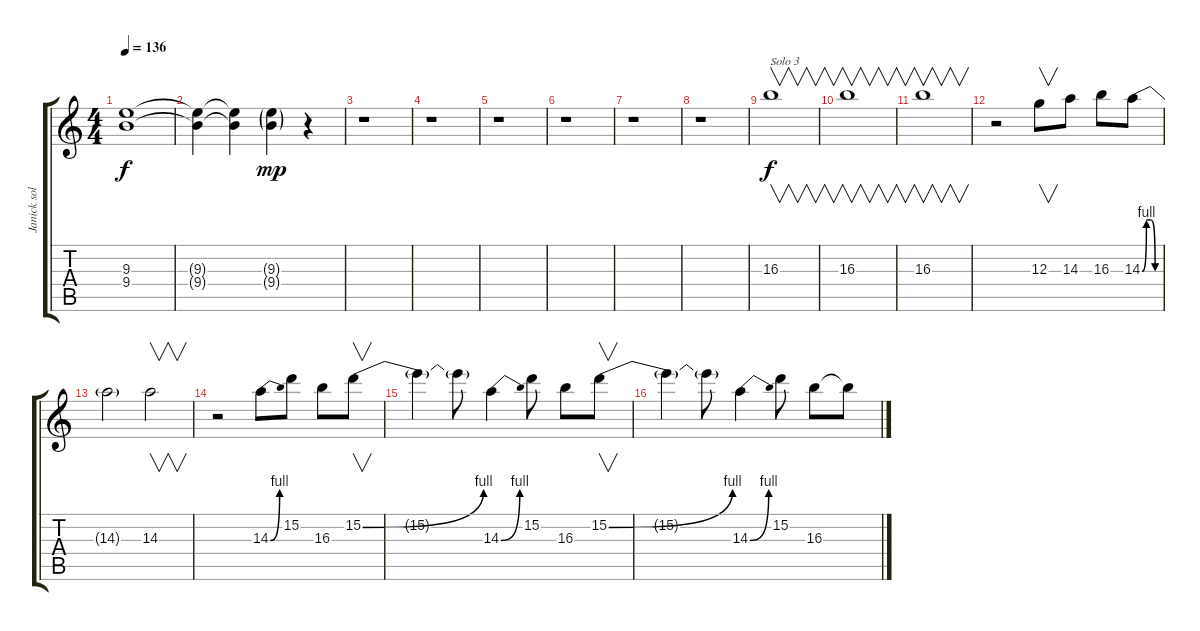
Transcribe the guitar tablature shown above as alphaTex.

\track ("Janick solo" "Janick sol") {instrument overdrivenguitar}
\staff {score tabs}
\tuning (E4 B3 G3 D3 A2 E2) {hide}
\ts (4 4)
\tempo 136
\clef g2
\ks c
(9.3 9.4).1{dy f} |
(9.3{t} 9.4{t}).4 (9.3{t} 9.4{t}).4 (9.3{g} 9.4{g}).4{dy mp} r.4 |
r.1 |
r.1 |
r.1 |
r.1 |
r.1 |
r.1 |
16.3.1{v txt "Solo 3" dy f} |
16.3.1{v} |
16.3.1{v} |
r.2 12.3.8{v} 14.3.8 16.3.8 14.3{be (custom 0 0 15 4 30 4 45 0 60 0)}.8 |
14.3{t}.2 14.3.2{v} |
r.2 14.3{be (bend 0 0 60 4)}.8 15.2.8 16.3.8 15.2{be (bend 0 0 60 4)}.8{v} |
15.2{t}.4 15.2{t}.8 14.3{be (bend 0 0 60 4)}.4 15.2.8 16.3.8 15.2{be (bend 0 0 60 4)}.8{v} |
15.2{t}.4 15.2{t}.8 14.3{be (bend 0 0 60 4)}.4 15.2.8 16.3.8 16.3{t}.8
